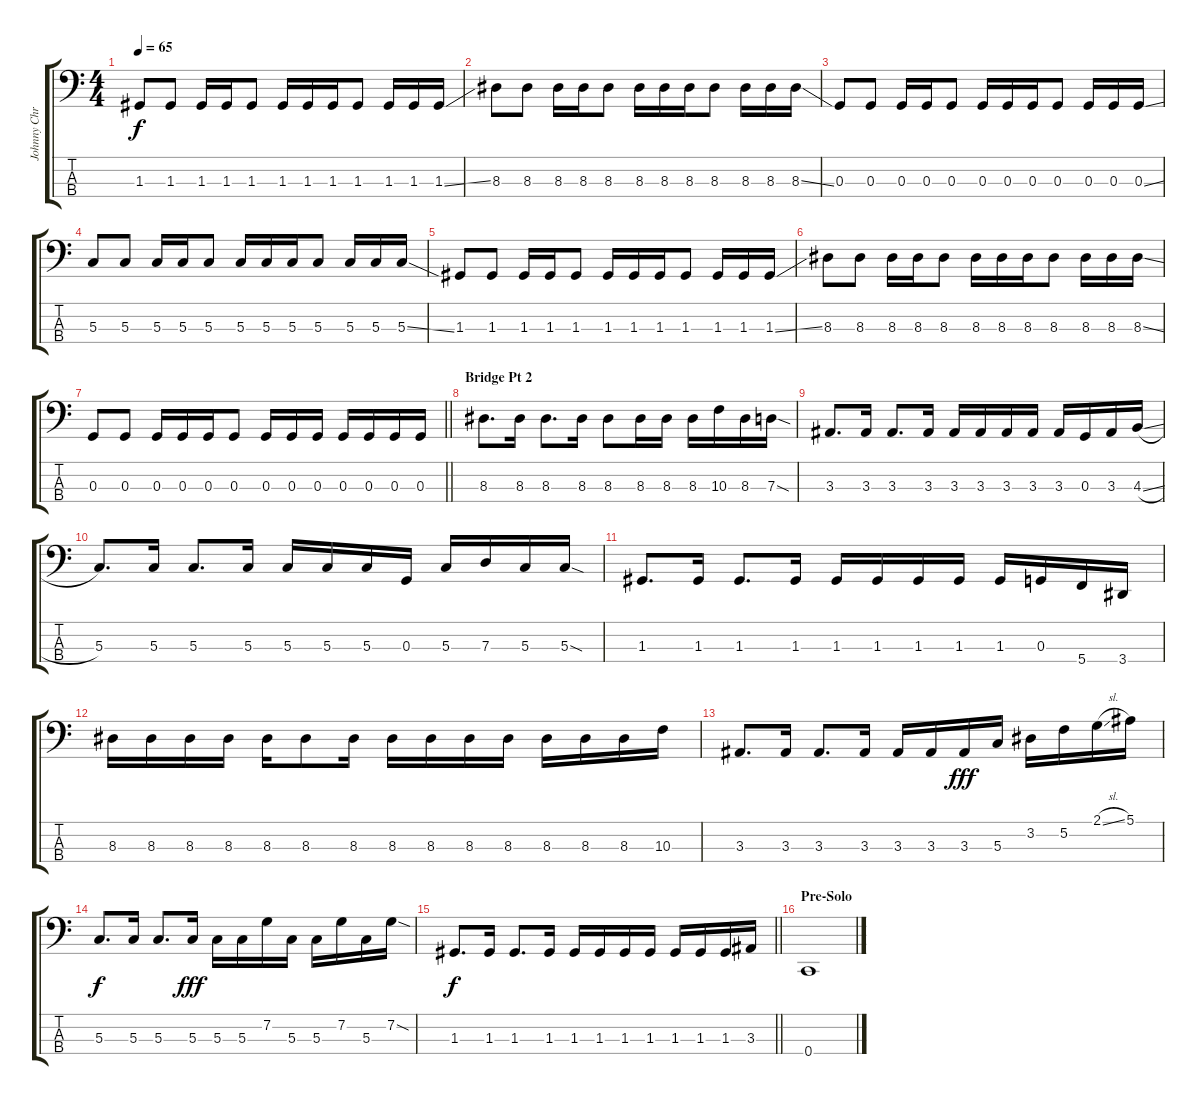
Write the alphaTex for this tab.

\track ("Johnny Christ [Bass]" "Johnny Chr") {instrument electricbasspick}
\staff {score tabs}
\tuning (F2 C2 G1 C1) {hide}
\ts (4 4)
\tempo 65
\clef f4
\ks c
1.3.8{dy f} 1.3.8 1.3.16 1.3.16 1.3.8 1.3.16 1.3.16 1.3.16 1.3.8 1.3.16 1.3.16 1.3{ss}.16 |
8.3.8 8.3.8 8.3.16 8.3.16 8.3.8 8.3.16 8.3.16 8.3.16 8.3.8 8.3.16 8.3.16 8.3{ss}.16 |
0.3.8 0.3.8 0.3.16 0.3.16 0.3.8 0.3.16 0.3.16 0.3.16 0.3.8 0.3.16 0.3.16 0.3{ss}.16 |
5.3.8 5.3.8 5.3.16 5.3.16 5.3.8 5.3.16 5.3.16 5.3.16 5.3.8 5.3.16 5.3.16 5.3{ss}.16 |
1.3.8 1.3.8 1.3.16 1.3.16 1.3.8 1.3.16 1.3.16 1.3.16 1.3.8 1.3.16 1.3.16 1.3{ss}.16 |
8.3.8 8.3.8 8.3.16 8.3.16 8.3.8 8.3.16 8.3.16 8.3.16 8.3.8 8.3.16 8.3.16 8.3{ss}.16 |
\barLineRight lightlight
0.3.8 0.3.8 0.3.16 0.3.16 0.3.16 0.3.8 0.3.16 0.3.16 0.3.16 0.3.16 0.3.16 0.3.16 0.3.16 |
\section ("" "Bridge Pt 2")
8.3.8{d} 8.3.16 8.3.8{d} 8.3.16 8.3.8 8.3.16 8.3.16 8.3.16 10.3.16 8.3.16 7.3{sod}.16 |
3.3.8{d} 3.3.16 3.3.8{d} 3.3.16 3.3.16 3.3.16 3.3.16 3.3.16 3.3.16 0.3.16 3.3.16 4.3{sl}.16 |
5.3.8{d} 5.3.16 5.3.8{d} 5.3.16 5.3.16 5.3.16 5.3.16 0.3.16 5.3.16 7.3.16 5.3.16 5.3{sod}.16 |
1.3.8{d} 1.3.16 1.3.8{d} 1.3.16 1.3.16 1.3.16 1.3.16 1.3.16 1.3.16 0.3.16 5.4.16 3.4.16 |
8.3.16 8.3.16 8.3.16 8.3.16 8.3.16 8.3.8 8.3.16 8.3.16 8.3.16 8.3.16 8.3.16 8.3.16 8.3.16 8.3.16 10.3.16 |
3.3.8{d} 3.3.16 3.3.8{d} 3.3.16 3.3.16 3.3.16 3.3.16{dy fff} 5.3.16 3.2.16 5.2.16 2.1{sl}.16 5.1.16 |
5.3.8{d dy f} 5.3.16 5.3.8{d} 5.3.16{dy fff} 5.3.16 5.3.16 7.2.16 5.3.16 5.3.16 7.2.16 5.3.16 7.2{sod}.16 |
\barLineRight lightlight
1.3.8{d dy f} 1.3.16 1.3.8{d} 1.3.16 1.3.16 1.3.16 1.3.16 1.3.16 1.3.16 1.3.16 1.3.16 3.3.16 |
\section ("" "Pre-Solo")
0.4.1
